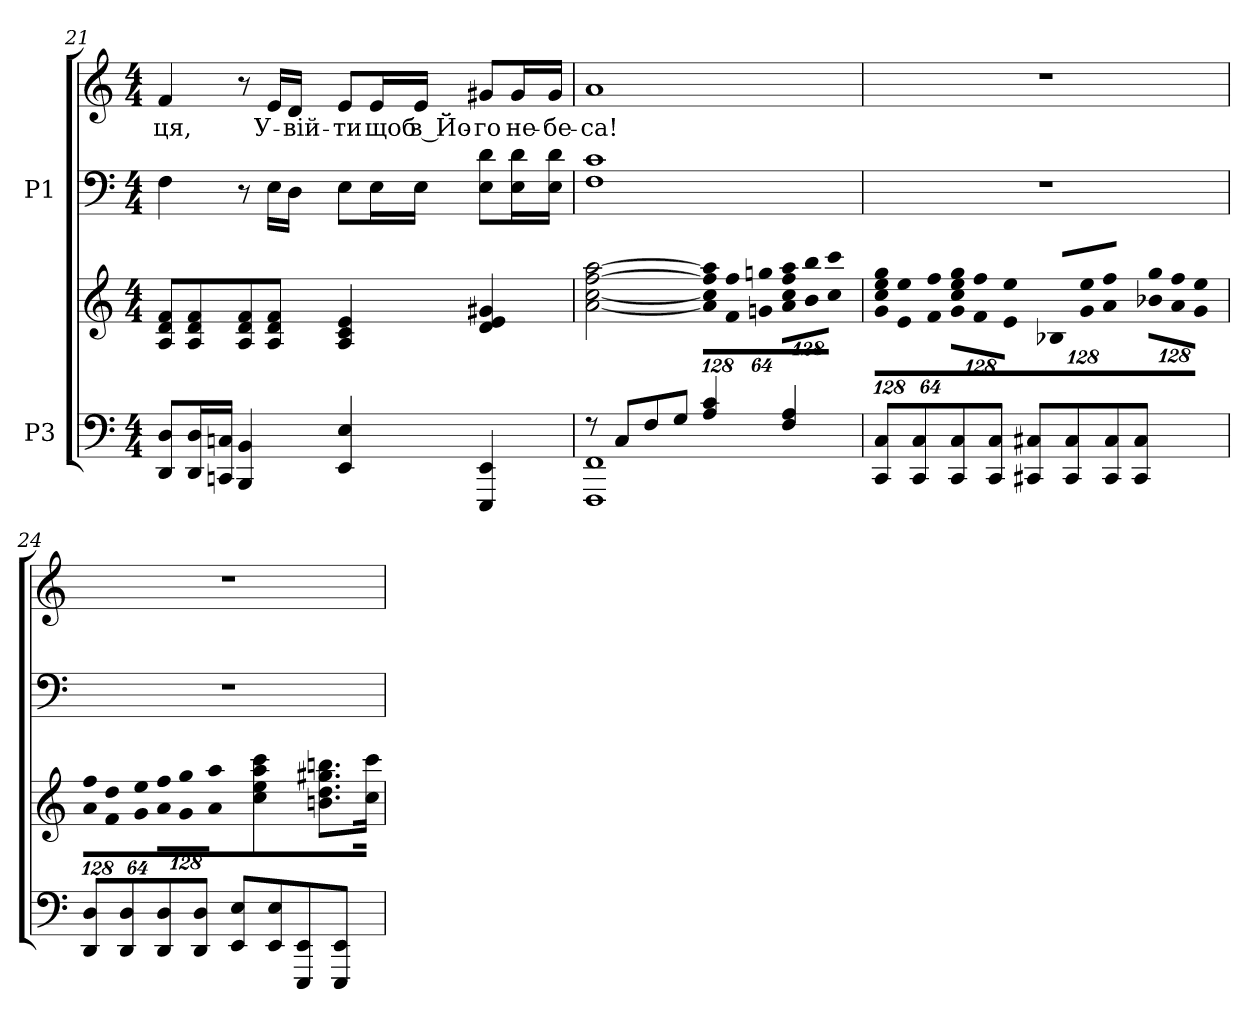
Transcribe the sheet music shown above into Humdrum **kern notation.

**kern	**kern	**kern	**kern	**text
*part2	*part2	*part1	*part1	*part1
*staff4	*staff3	*staff2	*staff1	*staff1
*I"P3	*	*I"P1	*	*
!!LO:LB:g=z
*clefF4	*clefG2	*clefF4	*clefG2	*
*k[]	*k[]	*k[]	*k[]	*
*C:	*C:	*C:	*C:	*
*M4/4	*M4/4	*M4/4	*M4/4	*
=21	=21	=21	=21	=21
!	!	!	!	!LO:LY:b:color=#000000
8DDi/ 8DiL	8Ai/ 8di 8fiL	4Fi\	4fi/	-ця,
16DDi/ 16DiL	8Ai/ 8di 8fi	.	.	.
16CCni/ 16CniJJ	.	.	.	.
4BBBi/ 4BBi	8Ai/ 8di 8fi	8r	8r	.
!	!	!	!	!LO:LY:b:color=#000000
.	8Ai/ 8di 8fiJ	16Ei\LL	16ei/LL	У-
!	!	!	!	!LO:LY:b:color=#000000
.	.	16Di\JJ	16di/JJ	-вій-
!	!	!	!	!LO:LY:b:color=#000000
4EEi/ 4Ei	4Ai/ 4ci 4ei	8Ei\L	8ei/L	-ти
!	!	!	!	!LO:LY:b:color=#000000
.	.	16Ei\L	16ei/L	щоб
!	!	!	!	!LO:LY:b:color=#000000
.	.	16Ei\JJ	16ei/JJ	в Йо-
!	!	!	!	!LO:LY:b:color=#000000
4EEEi/ 4EEi	4di/ 4ei 4g#Xi	8Ei\ 8diL	8g#Xi/L	-го
!	!	!	!	!LO:LY:b:color=#000000
.	.	16Ei\ 16diL	16g#i/L	не-
!	!	!	!	!LO:LY:b:color=#000000
.	.	16Ei\ 16diJJ	16g#i/JJ	-бе-
=22	=22	=22	=22	=22
*^	*	*	*	*
!	!	!	!	!	!LO:LY:b:color=#000000
8r	1FFFi 1FFi	[<2ai\ [<2cci [>2ffi [>2aai	1Fi 1ci	1ai	-са!
8Ci/L	.	.	.	.	.
8Fi/	.	.	.	.	.
8Gi/J	.	.	.	.	.
*	*	*Xbrackettup	*	*	*
!	!	!LO:N:vis=8	!	!	!
4Ai/ 4ci	.	1024%85ai\] 1024%85cci] 1024%85ffi] 1024%85aai]L	.	.	.
!	!	!LO:N:vis=8	!	!	!
.	.	1024%85fi\ 1024%85ffi	.	.	.
!	!	!LO:N:vis=8	!	!	!
.	.	512%43gni\ 512%43ggniJ	.	.	.
!	!	!LO:N:vis=8	!	!	!
4Fi/ 4Ai	.	1024%85ai\ 1024%85cci 1024%85ffi 1024%85aaiL	.	.	.
!	!	!LO:N:vis=8	!	!	!
.	.	1024%85bi\ 1024%85bbi	.	.	.
!	!	!LO:N:vis=8	!	!	!
.	.	512%43cci\ 512%43ccciJ	.	.	.
*v	*v	*	*	*	*
=23	=23	=23	=23	=23
!	!LO:N:vis=8	!	!	!
8CCi/ 8CiL	1024%85gi\ 1024%85cci 1024%85eei 1024%85ggiL	1r	1r	.
!	!LO:N:vis=8	!	!	!
.	1024%85ei\ 1024%85eei	.	.	.
8CCi/ 8Ci	.	.	.	.
!	!LO:N:vis=8	!	!	!
.	512%43fi\ 512%43ffiJ	.	.	.
!	!LO:N:vis=8	!	!	!
8CCi/ 8Ci	1024%85gi\ 1024%85cci 1024%85eei 1024%85ggiL	.	.	.
!	!LO:N:vis=8	!	!	!
.	1024%85fi\ 1024%85ffi	.	.	.
8CCi/ 8CiJ	.	.	.	.
!	!LO:N:vis=8	!	!	!
.	512%43ei\ 512%43eeiJ	.	.	.
!	!LO:N:vis=8	!	!	!
8CC#Xi/ 8C#XiL	1024%85B-Xi/L	.	.	.
!	!LO:N:vis=8	!	!	!
.	1024%85gi/ 1024%85eei	.	.	.
8CC#i/ 8C#i	.	.	.	.
!	!LO:N:vis=8	!	!	!
.	512%43ai/ 512%43ffiJ	.	.	.
!	!LO:N:vis=8	!	!	!
8CC#i/ 8C#i	1024%85b-Xi\ 1024%85ggiL	.	.	.
!	!LO:N:vis=8	!	!	!
.	1024%85ai\ 1024%85ffi	.	.	.
8CC#i/ 8C#iJ	.	.	.	.
!	!LO:N:vis=8	!	!	!
.	512%43gi\ 512%43eeiJ	.	.	.
!!LO:LB:g=z
=24	=24	=24	=24	=24
!	!LO:N:vis=8	!	!	!
8DDi/ 8DiL	1024%85ai\ 1024%85ffiL	1r	1r	.
!	!LO:N:vis=8	!	!	!
.	1024%85fi\ 1024%85ddi	.	.	.
8DDi/ 8Di	.	.	.	.
!	!LO:N:vis=8	!	!	!
.	512%43gi\ 512%43eeiJ	.	.	.
!	!LO:N:vis=8	!	!	!
8DDi/ 8Di	1024%85ai\ 1024%85ffiL	.	.	.
!	!LO:N:vis=8	!	!	!
.	1024%85gi\ 1024%85ggi	.	.	.
8DDi/ 8DiJ	.	.	.	.
!	!LO:N:vis=8	!	!	!
.	512%43ai\ 512%43aaiJ	.	.	.
8EEi/ 8EiL	4cci\ 4eei 4aai 4ccci	.	.	.
8EEi/ 8Ei	.	.	.	.
8EEEi/ 8EEi	8.bni\ 8.ddi 8.gg#Xi 8.bbniL	.	.	.
8EEEi/ 8EEiJ	.	.	.	.
.	16cci\ 16ccciJk	.	.	.
=	=	=	=	=
*-	*-	*-	*-	*-
